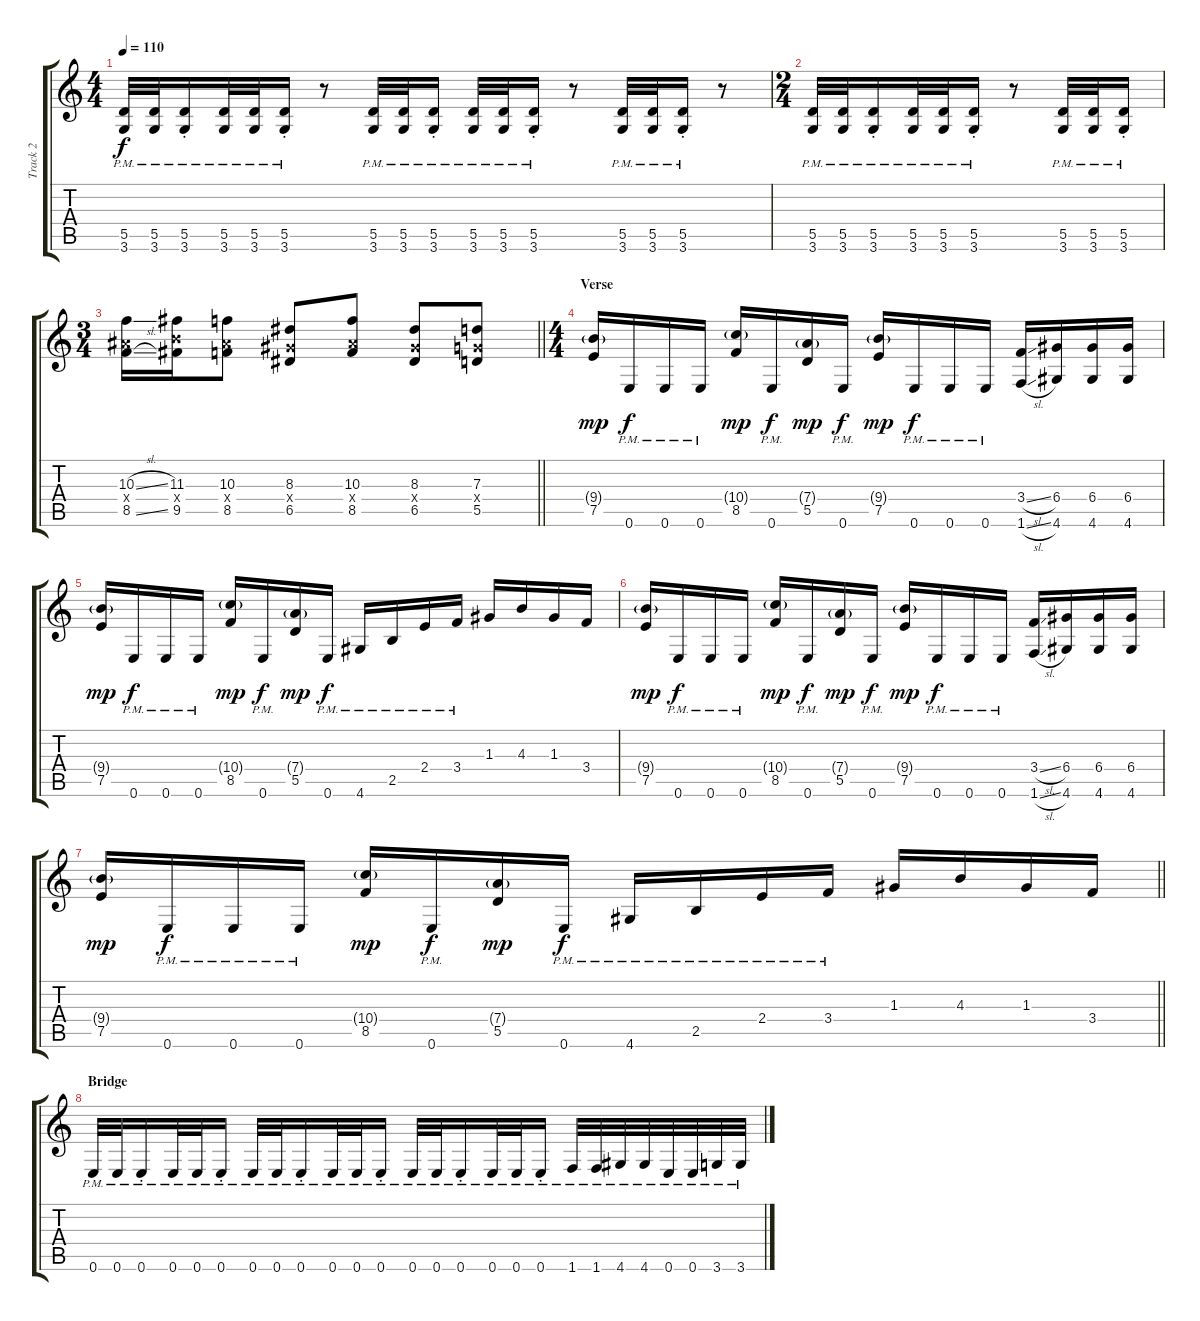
\track ("Track 2" "Track 2") {instrument distortionguitar}
\staff {score tabs}
\tuning (E4 B3 G3 D3 A2 E2) {hide}
\ts (4 4)
\tempo 110
\clef g2
\ks c
(5.5{pm} 3.6{pm}).32{dy f} (5.5{pm} 3.6{pm}).32 (5.5{pm} 3.6{pm st}).16 (5.5{pm} 3.6{pm}).32 (5.5{pm} 3.6{pm}).32 (5.5{pm} 3.6{pm st}).16 r.8 (5.5{pm} 3.6{pm}).32 (5.5{pm} 3.6{pm}).32 (5.5{pm} 3.6{pm st}).16 (5.5{pm} 3.6{pm}).32 (5.5{pm} 3.6{pm}).32 (5.5{pm} 3.6{pm st}).16 r.8 (5.5{pm} 3.6{pm}).32 (5.5{pm} 3.6{pm}).32 (5.5{pm} 3.6{pm st}).16 r.8 |
\ts (2 4)
(5.5{pm} 3.6{pm}).32 (5.5{pm} 3.6{pm}).32 (5.5{pm} 3.6{pm st}).16 (5.5{pm} 3.6{pm}).32 (5.5{pm} 3.6{pm}).32 (5.5{pm} 3.6{pm st}).16 r.8 (5.5{pm} 3.6{pm}).32 (5.5{pm} 3.6{pm}).32 (5.5{pm} 3.6{pm st}).16 |
\ts (3 4)
\barLineRight lightlight
(10.3{sl} 8.4{x} 8.5{sl}).16 (11.3 9.4{x} 9.5).16 (10.3 8.4{x} 8.5).8 (8.3 6.4{x} 6.5).8 (10.3 8.4{x} 8.5).8 (8.3 6.4{x} 6.5).8 (7.3 5.4{x} 5.5).8 |
\ts (4 4)
\section ("" "Verse")
(9.4{g} 7.5).16{dy mp} 0.6{pm}.16{dy f} 0.6{pm}.16 0.6{pm}.16 (10.4{g} 8.5).16{dy mp} 0.6{pm}.16{dy f} (7.4{g} 5.5).16{dy mp} 0.6{pm}.16{dy f} (9.4{g} 7.5).16{dy mp} 0.6{pm}.16{dy f} 0.6{pm}.16 0.6{pm}.16 (3.4{sl} 1.6{sl}).16 (6.4 4.6).16 (6.4 4.6).16 (6.4 4.6).16 |
(9.4{g} 7.5).16{dy mp} 0.6{pm}.16{dy f} 0.6{pm}.16 0.6{pm}.16 (10.4{g} 8.5).16{dy mp} 0.6{pm}.16{dy f} (7.4{g} 5.5).16{dy mp} 0.6{pm}.16{dy f} 4.6{pm}.16 2.5{pm}.16 2.4{pm}.16 3.4{pm}.16 1.3.16 4.3.16 1.3.16 3.4.16 |
(9.4{g} 7.5).16{dy mp} 0.6{pm}.16{dy f} 0.6{pm}.16 0.6{pm}.16 (10.4{g} 8.5).16{dy mp} 0.6{pm}.16{dy f} (7.4{g} 5.5).16{dy mp} 0.6{pm}.16{dy f} (9.4{g} 7.5).16{dy mp} 0.6{pm}.16{dy f} 0.6{pm}.16 0.6{pm}.16 (3.4{sl} 1.6{sl}).16 (6.4 4.6).16 (6.4 4.6).16 (6.4 4.6).16 |
\barLineRight lightlight
(9.4{g} 7.5).16{dy mp} 0.6{pm}.16{dy f} 0.6{pm}.16 0.6{pm}.16 (10.4{g} 8.5).16{dy mp} 0.6{pm}.16{dy f} (7.4{g} 5.5).16{dy mp} 0.6{pm}.16{dy f} 4.6{pm}.16 2.5{pm}.16 2.4{pm}.16 3.4{pm}.16 1.3.16 4.3.16 1.3.16 3.4.16 |
\section ("" "Bridge")
0.6{pm}.32 0.6{pm}.32 0.6{pm st}.16 0.6{pm}.32 0.6{pm}.32 0.6{pm st}.16 0.6{pm}.32 0.6{pm}.32 0.6{pm st}.16 0.6{pm}.32 0.6{pm}.32 0.6{pm st}.16 0.6{pm}.32 0.6{pm}.32 0.6{pm st}.16 0.6{pm}.32 0.6{pm}.32 0.6{pm st}.16 1.6{pm}.32 1.6{pm}.32 4.6{pm}.32 4.6{pm}.32 0.6{pm}.32 0.6{pm}.32 3.6{pm}.32 3.6{pm}.32
